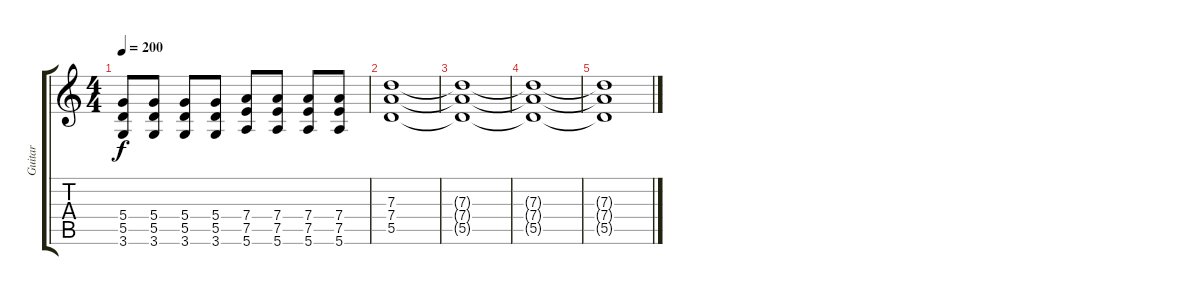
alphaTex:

\track ("Guitar" "Guitar") {instrument distortionguitar}
\staff {score tabs}
\tuning (E4 B3 G3 D3 A2 E2) {hide}
\ts (4 4)
\tempo 200
\clef g2
\ks c
(5.4 5.5 3.6).8{dy f} (5.4 5.5 3.6).8 (5.4 5.5 3.6).8 (5.4 5.5 3.6).8 (7.4 7.5 5.6).8 (7.4 7.5 5.6).8 (7.4 7.5 5.6).8 (7.4 7.5 5.6).8 |
(7.3 7.4 5.5).1 |
(7.3{t} 7.4{t} 5.5{t}).1 |
(7.3{t} 7.4{t} 5.5{t}).1 |
(7.3{t} 7.4{t} 5.5{t}).1
